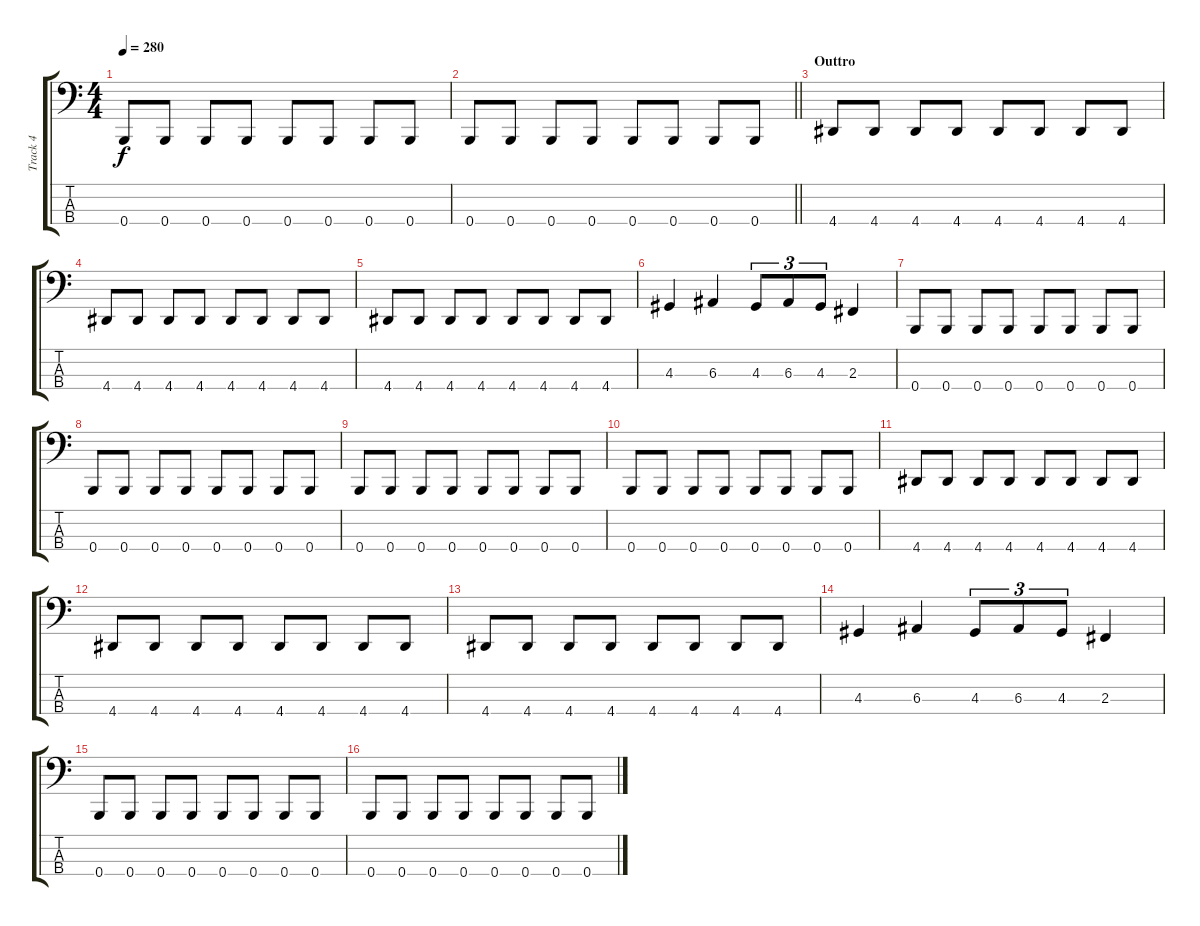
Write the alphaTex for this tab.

\track ("Track 4" "Track 4") {instrument electricbasspick}
\staff {score tabs}
\tuning (D2 A1 E1 B0) {hide}
\ts (4 4)
\tempo 280
\clef f4
\ks c
0.4.8{dy f} 0.4.8 0.4.8 0.4.8 0.4.8 0.4.8 0.4.8 0.4.8 |
\barLineRight lightlight
0.4.8 0.4.8 0.4.8 0.4.8 0.4.8 0.4.8 0.4.8 0.4.8 |
\section ("" "Outtro")
4.4.8 4.4.8 4.4.8 4.4.8 4.4.8 4.4.8 4.4.8 4.4.8 |
4.4.8 4.4.8 4.4.8 4.4.8 4.4.8 4.4.8 4.4.8 4.4.8 |
4.4.8 4.4.8 4.4.8 4.4.8 4.4.8 4.4.8 4.4.8 4.4.8 |
4.3.4 6.3.4 4.3.8{tu (3 2)} 6.3.8{tu (3 2)} 4.3.8{tu (3 2)} 2.3.4 |
0.4.8 0.4.8 0.4.8 0.4.8 0.4.8 0.4.8 0.4.8 0.4.8 |
0.4.8 0.4.8 0.4.8 0.4.8 0.4.8 0.4.8 0.4.8 0.4.8 |
0.4.8 0.4.8 0.4.8 0.4.8 0.4.8 0.4.8 0.4.8 0.4.8 |
0.4.8 0.4.8 0.4.8 0.4.8 0.4.8 0.4.8 0.4.8 0.4.8 |
4.4.8 4.4.8 4.4.8 4.4.8 4.4.8 4.4.8 4.4.8 4.4.8 |
4.4.8 4.4.8 4.4.8 4.4.8 4.4.8 4.4.8 4.4.8 4.4.8 |
4.4.8 4.4.8 4.4.8 4.4.8 4.4.8 4.4.8 4.4.8 4.4.8 |
4.3.4 6.3.4 4.3.8{tu (3 2)} 6.3.8{tu (3 2)} 4.3.8{tu (3 2)} 2.3.4 |
0.4.8 0.4.8 0.4.8 0.4.8 0.4.8 0.4.8 0.4.8 0.4.8 |
0.4.8 0.4.8 0.4.8 0.4.8 0.4.8 0.4.8 0.4.8 0.4.8
